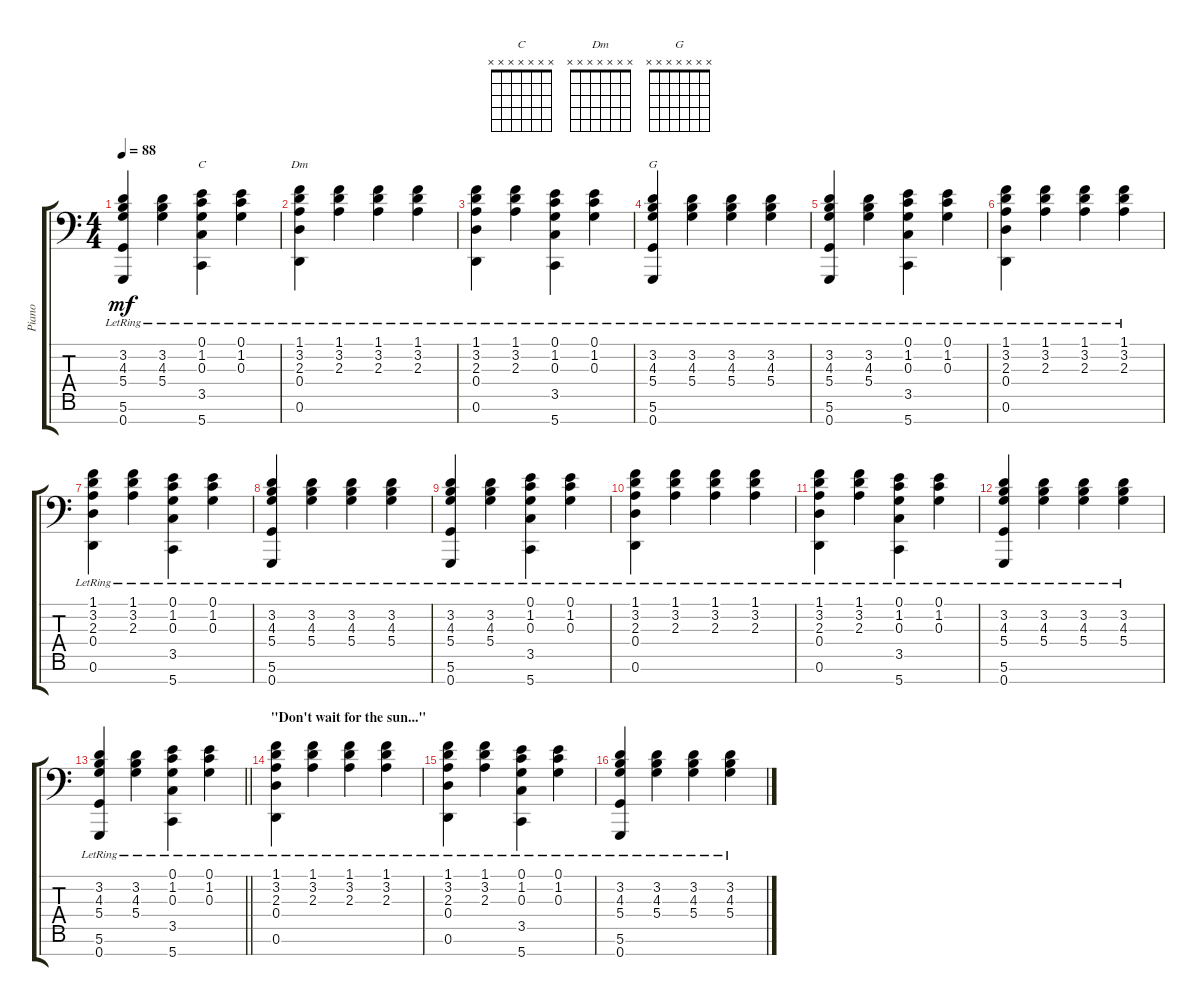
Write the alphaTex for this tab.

\track ("Piano" "Piano") {instrument electricgrandpiano}
\staff {score tabs}
\tuning (E4 B3 G3 D3 A2 D2 G1) {hide}
\chord ("C" x x x x x x x)
\chord ("Dm" x x x x x x x)
\chord ("G" x x x x x x x)
\ts (4 4)
\tempo 88
\clef f4
\ks c
(3.2{lr} 4.3{lr} 5.4{lr} 5.6{lr} 0.7{lr}).4{dy mf} (3.2{lr} 4.3{lr} 5.4{lr}).4 (0.1{lr} 1.2{lr} 0.3{lr} 3.5{lr} 5.7{lr}).4{ch "C"} (0.1{lr} 1.2{lr} 0.3{lr}).4 |
(1.1{lr} 3.2{lr} 2.3{lr} 0.4{lr} 0.6{lr}).4{ch "Dm"} (1.1{lr} 3.2{lr} 2.3{lr}).4 (1.1{lr} 3.2{lr} 2.3{lr}).4 (1.1{lr} 3.2{lr} 2.3{lr}).4 |
(1.1{lr} 3.2{lr} 2.3{lr} 0.4{lr} 0.6{lr}).4 (1.1{lr} 3.2{lr} 2.3{lr}).4 (0.1{lr} 1.2{lr} 0.3{lr} 3.5{lr} 5.7{lr}).4 (0.1{lr} 1.2{lr} 0.3{lr}).4 |
(3.2{lr} 4.3{lr} 5.4{lr} 5.6{lr} 0.7{lr}).4{ch "G"} (3.2{lr} 4.3{lr} 5.4{lr}).4 (3.2{lr} 4.3{lr} 5.4{lr}).4 (3.2{lr} 4.3{lr} 5.4{lr}).4 |
(3.2{lr} 4.3{lr} 5.4{lr} 5.6{lr} 0.7{lr}).4 (3.2{lr} 4.3{lr} 5.4{lr}).4 (0.1{lr} 1.2{lr} 0.3{lr} 3.5{lr} 5.7{lr}).4 (0.1{lr} 1.2{lr} 0.3{lr}).4 |
(1.1{lr} 3.2{lr} 2.3{lr} 0.4{lr} 0.6{lr}).4 (1.1{lr} 3.2{lr} 2.3{lr}).4 (1.1{lr} 3.2{lr} 2.3{lr}).4 (1.1{lr} 3.2{lr} 2.3{lr}).4 |
(1.1{lr} 3.2{lr} 2.3{lr} 0.4{lr} 0.6{lr}).4 (1.1{lr} 3.2{lr} 2.3{lr}).4 (0.1{lr} 1.2{lr} 0.3{lr} 3.5{lr} 5.7{lr}).4 (0.1{lr} 1.2{lr} 0.3{lr}).4 |
(3.2{lr} 4.3{lr} 5.4{lr} 5.6{lr} 0.7{lr}).4 (3.2{lr} 4.3{lr} 5.4{lr}).4 (3.2{lr} 4.3{lr} 5.4{lr}).4 (3.2{lr} 4.3{lr} 5.4{lr}).4 |
(3.2{lr} 4.3{lr} 5.4{lr} 5.6{lr} 0.7{lr}).4 (3.2{lr} 4.3{lr} 5.4{lr}).4 (0.1{lr} 1.2{lr} 0.3{lr} 3.5{lr} 5.7{lr}).4 (0.1{lr} 1.2{lr} 0.3{lr}).4 |
(1.1{lr} 3.2{lr} 2.3{lr} 0.4{lr} 0.6{lr}).4 (1.1{lr} 3.2{lr} 2.3{lr}).4 (1.1{lr} 3.2{lr} 2.3{lr}).4 (1.1{lr} 3.2{lr} 2.3{lr}).4 |
(1.1{lr} 3.2{lr} 2.3{lr} 0.4{lr} 0.6{lr}).4 (1.1{lr} 3.2{lr} 2.3{lr}).4 (0.1{lr} 1.2{lr} 0.3{lr} 3.5{lr} 5.7{lr}).4 (0.1{lr} 1.2{lr} 0.3{lr}).4 |
(3.2{lr} 4.3{lr} 5.4{lr} 5.6{lr} 0.7{lr}).4 (3.2{lr} 4.3{lr} 5.4{lr}).4 (3.2{lr} 4.3{lr} 5.4{lr}).4 (3.2{lr} 4.3{lr} 5.4{lr}).4 |
\barLineRight lightlight
(3.2{lr} 4.3{lr} 5.4{lr} 5.6{lr} 0.7{lr}).4 (3.2{lr} 4.3{lr} 5.4{lr}).4 (0.1{lr} 1.2{lr} 0.3{lr} 3.5{lr} 5.7{lr}).4 (0.1{lr} 1.2{lr} 0.3{lr}).4 |
\section ("" "\"Don't wait for the sun...\"")
(1.1{lr} 3.2{lr} 2.3{lr} 0.4{lr} 0.6{lr}).4 (1.1{lr} 3.2{lr} 2.3{lr}).4 (1.1{lr} 3.2{lr} 2.3{lr}).4 (1.1{lr} 3.2{lr} 2.3{lr}).4 |
(1.1{lr} 3.2{lr} 2.3{lr} 0.4{lr} 0.6{lr}).4 (1.1{lr} 3.2{lr} 2.3{lr}).4 (0.1{lr} 1.2{lr} 0.3{lr} 3.5{lr} 5.7{lr}).4 (0.1{lr} 1.2{lr} 0.3{lr}).4 |
(3.2{lr} 4.3{lr} 5.4{lr} 5.6{lr} 0.7{lr}).4 (3.2{lr} 4.3{lr} 5.4{lr}).4 (3.2{lr} 4.3{lr} 5.4{lr}).4 (3.2{lr} 4.3{lr} 5.4{lr}).4
